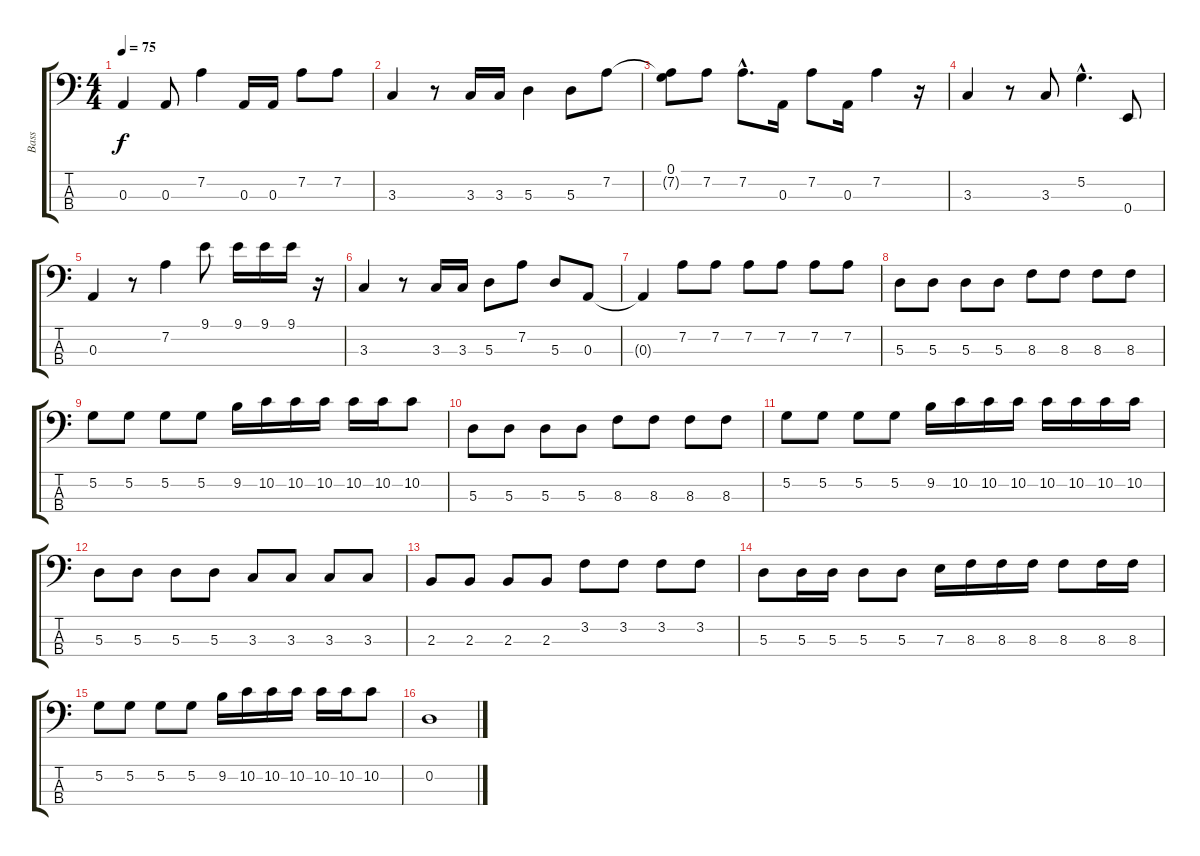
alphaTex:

\track ("Bass" "Bass") {instrument electricbassfinger}
\staff {score tabs}
\tuning (G2 D2 A1 E1) {hide}
\ts (4 4)
\tempo 75
\clef f4
\ks c
0.3.4{dy f} 0.3.8 7.2.4 0.3.16 0.3.16 7.2.8 7.2.8 |
3.3.4 r.8 3.3.16 3.3.16 5.3.4 5.3.8 7.2.8 |
(0.1 7.2{t}).8 7.2.8 7.2{hac}.8{d} 0.3.16 7.2.8 0.3.16 7.2.4 r.16 |
3.3.4 r.8 3.3.8 5.2{hac}.4{d} 0.4.8 |
0.3.4 r.8 7.2.4 9.1.8 9.1.16 9.1.16 9.1.16 r.16 |
3.3.4 r.8 3.3.16 3.3.16 5.3.8 7.2.8 5.3.8 0.3.8 |
0.3{t}.4 7.2.8 7.2.8 7.2.8 7.2.8 7.2.8 7.2.8 |
5.3.8 5.3.8 5.3.8 5.3.8 8.3.8 8.3.8 8.3.8 8.3.8 |
5.2.8 5.2.8 5.2.8 5.2.8 9.2.16 10.2.16 10.2.16 10.2.16 10.2.16 10.2.16 10.2.8 |
5.3.8 5.3.8 5.3.8 5.3.8 8.3.8 8.3.8 8.3.8 8.3.8 |
5.2.8 5.2.8 5.2.8 5.2.8 9.2.16 10.2.16 10.2.16 10.2.16 10.2.16 10.2.16 10.2.16 10.2.16 |
5.3.8 5.3.8 5.3.8 5.3.8 3.3.8 3.3.8 3.3.8 3.3.8 |
2.3.8 2.3.8 2.3.8 2.3.8 3.2.8 3.2.8 3.2.8 3.2.8 |
5.3.8 5.3.16 5.3.16 5.3.8 5.3.8 7.3.16 8.3.16 8.3.16 8.3.16 8.3.8 8.3.16 8.3.16 |
5.2.8 5.2.8 5.2.8 5.2.8 9.2.16 10.2.16 10.2.16 10.2.16 10.2.16 10.2.16 10.2.8 |
0.2.1
